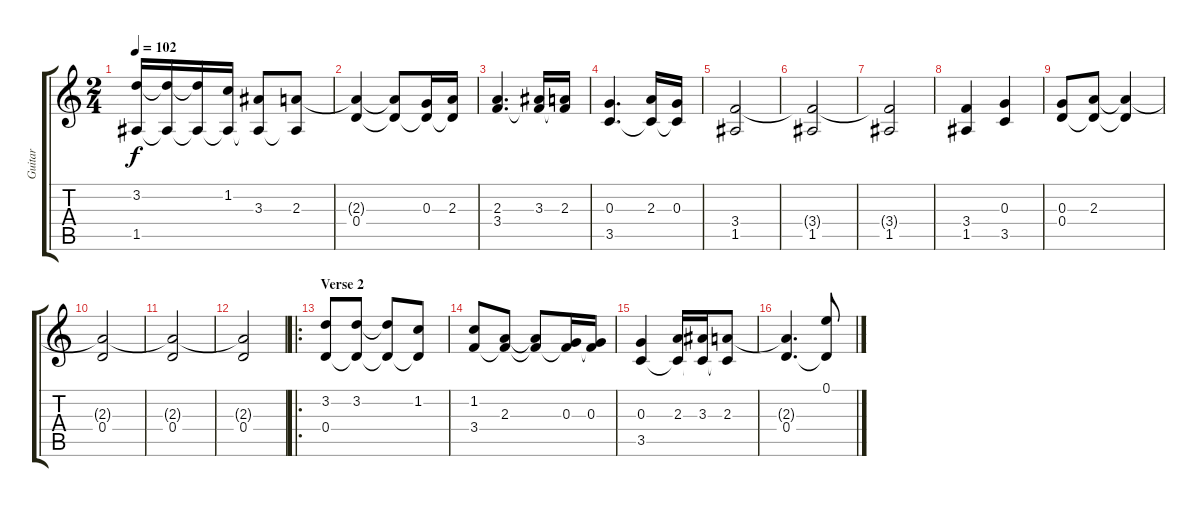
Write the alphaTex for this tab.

\track ("Guitar" "Guitar") {instrument acousticguitarnylon}
\staff {score tabs}
\tuning (E4 B3 G3 D3 A2 E2) {hide}
\ts (2 4)
\tempo 102
\clef g2
\ks c
(3.2 1.5).16{dy f} (3.2{t} 1.5{t}).16 (3.2{t} 1.5{t}).16 (1.2 1.5{t}).16 (3.3 1.5{t}).8 (2.3 1.5{t}).8 |
(2.3{t} 0.4).4 (2.3{t} 0.4{t}).8 (0.3 0.4{t}).16 (2.3 0.4{t}).16 |
(2.3 3.4).4{d} (3.3 3.4{t}).16 (2.3 3.4{t}).16 |
(0.3 3.5).4{d} (2.3 3.5{t}).16 (0.3 3.5{t}).16 |
(3.4 1.5).2 |
(3.4{t} 1.5).2 |
(3.4{t} 1.5).2 |
(3.4 1.5).4 (0.3 3.5).4 |
(0.3 0.4).8 (2.3 0.4{t}).8 (2.3{t} 0.4{t}).4 |
(2.3{t} 0.4).2 |
(2.3{t} 0.4).2 |
(2.3{t} 0.4).2 |
\ro
\section ("" "Verse 2")
(3.2 0.4).8 (3.2 0.4{t}).8 (3.2{t} 0.4{t}).8 (1.2 0.4{t}).8 |
(1.2 3.4).8 (2.3 3.4{t}).8 (2.3{t} 3.4{t}).8 (0.3 3.4{t}).16 (0.3 3.4{t}).16 |
(0.3 3.5).4 (2.3 3.5{t}).16 (3.3 3.5{t}).16 (2.3 3.5{t}).8 |
(2.3{t} 0.4).4{d} (0.1 0.4{t}).8
